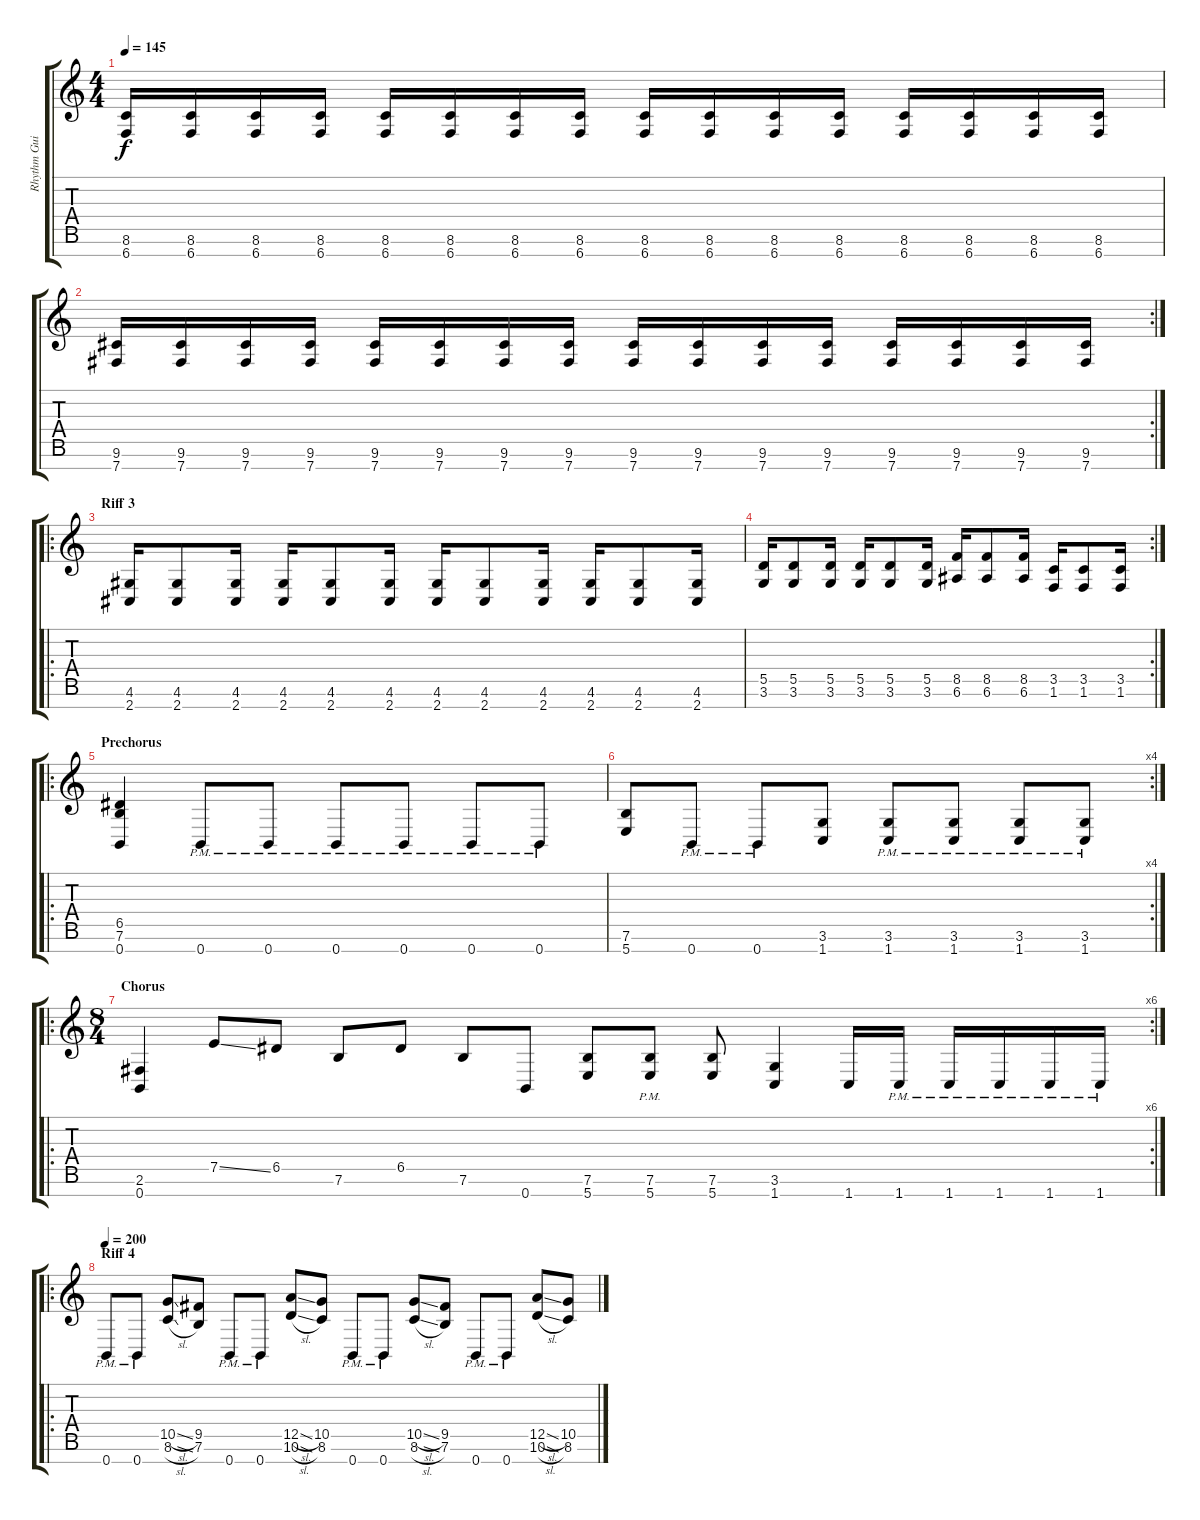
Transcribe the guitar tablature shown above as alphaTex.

\track ("Rhythm Guitar R" "Rhythm Gui") {instrument overdrivenguitar}
\staff {score tabs}
\tuning (E4 B3 G3 D3 A2 E2 B1) {hide}
\ts (4 4)
\tempo 145
\clef g2
\ks c
(8.6 6.7).16{dy f} (8.6 6.7).16 (8.6 6.7).16 (8.6 6.7).16 (8.6 6.7).16 (8.6 6.7).16 (8.6 6.7).16 (8.6 6.7).16 (8.6 6.7).16 (8.6 6.7).16 (8.6 6.7).16 (8.6 6.7).16 (8.6 6.7).16 (8.6 6.7).16 (8.6 6.7).16 (8.6 6.7).16 |
\rc 2
(9.6 7.7).16 (9.6 7.7).16 (9.6 7.7).16 (9.6 7.7).16 (9.6 7.7).16 (9.6 7.7).16 (9.6 7.7).16 (9.6 7.7).16 (9.6 7.7).16 (9.6 7.7).16 (9.6 7.7).16 (9.6 7.7).16 (9.6 7.7).16 (9.6 7.7).16 (9.6 7.7).16 (9.6 7.7).16 |
\ro
\section ("" "Riff 3")
(4.6 2.7).16 (4.6 2.7).8 (4.6 2.7).16 (4.6 2.7).16 (4.6 2.7).8 (4.6 2.7).16 (4.6 2.7).16 (4.6 2.7).8 (4.6 2.7).16 (4.6 2.7).16 (4.6 2.7).8 (4.6 2.7).16 |
\rc 2
(5.5 3.6).16 (5.5 3.6).8 (5.5 3.6).16 (5.5 3.6).16 (5.5 3.6).8 (5.5 3.6).16 (8.5 6.6).16 (8.5 6.6).8 (8.5 6.6).16 (3.5 1.6).16 (3.5 1.6).8 (3.5 1.6).16 |
\ro
\section ("" "Prechorus")
(6.5 7.6 0.7).4 0.7{pm}.8 0.7{pm}.8 0.7{pm}.8 0.7{pm}.8 0.7{pm}.8 0.7{pm}.8 |
\rc 4
(7.6 5.7).8 0.7{pm}.8 0.7{pm}.8 (3.6 1.7).8 (3.6{pm} 1.7{pm}).8 (3.6{pm} 1.7{pm}).8 (3.6{pm} 1.7{pm}).8 (3.6{pm} 1.7{pm}).8 |
\ro
\rc 6
\ts (8 4)
\section ("" "Chorus")
(2.6 0.7).4 7.5{ss}.8 6.5.8 7.6.8 6.5.8 7.6.8 0.7.8 (7.6 5.7).8 (7.6{pm} 5.7{pm}).8 (7.6 5.7).8 (3.6 1.7).4 1.7.16 1.7{pm}.16 1.7{pm}.16 1.7{pm}.16 1.7{pm}.16 1.7{pm}.16 |
\ro
\section ("" "Riff 4")
\tempo 200
0.7{pm}.8 0.7{pm}.8 (10.5{sl} 8.6{sl}).8 (9.5 7.6).8 0.7{pm}.8 0.7{pm}.8 (12.5{sl} 10.6{sl}).8 (10.5 8.6).8 0.7{pm}.8 0.7{pm}.8 (10.5{sl} 8.6{sl}).8 (9.5 7.6).8 0.7{pm}.8 0.7{pm}.8 (12.5{sl} 10.6{sl}).8 (10.5 8.6).8
